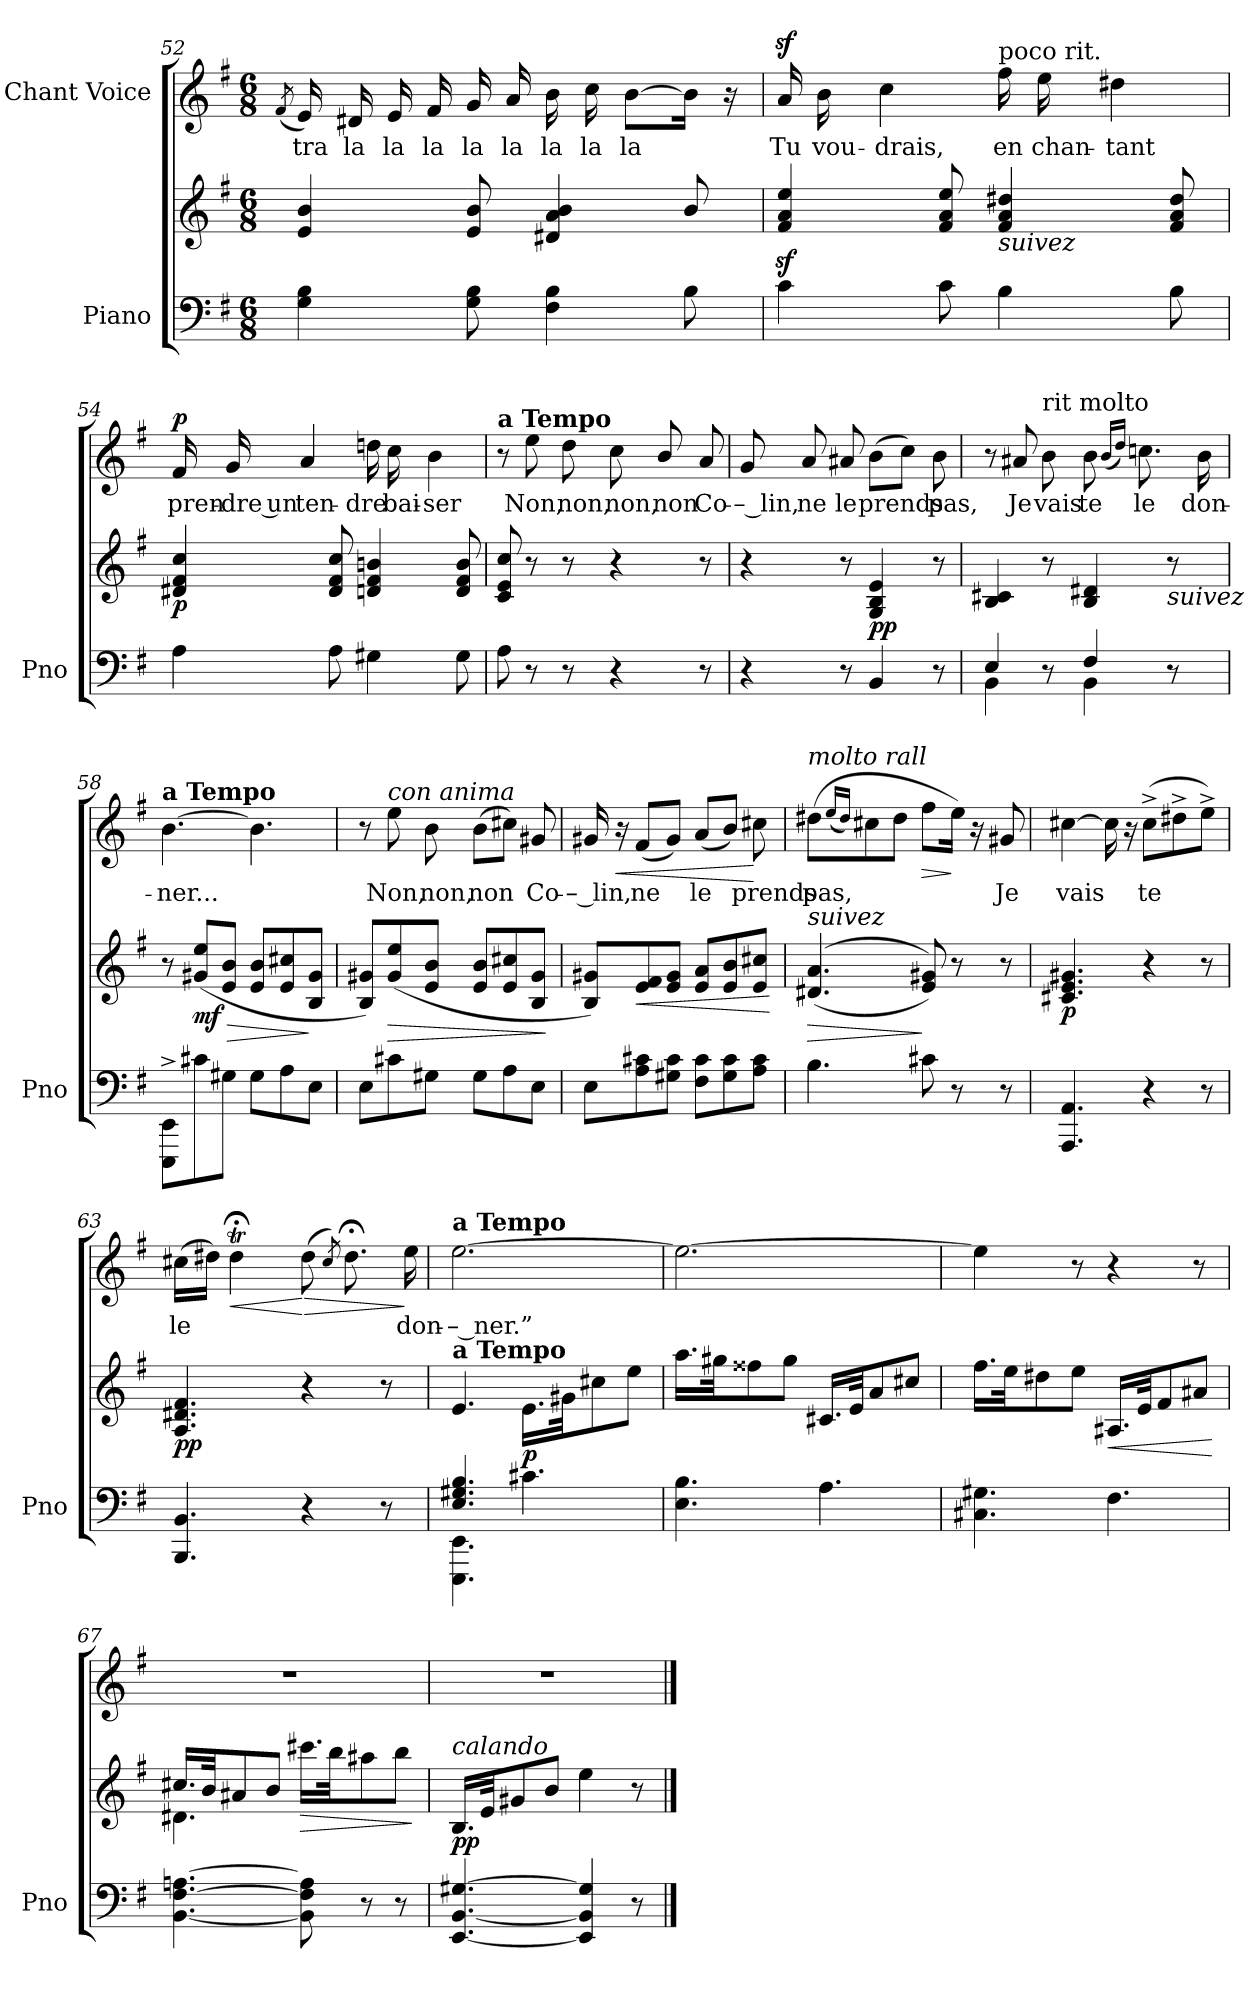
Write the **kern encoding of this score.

**kern	**kern	**dynam	**kern	**text	**dynam
*part2	*part2	*part2	*part1	*part1	*part1
*staff3	*staff2	*staff2/3	*staff1	*staff1	*staff1
*I"Piano	*	*	*I"Chant Voice	*	*
*I'Pno	*	*	*	*	*
*clefF4	*clefG2	*	*clefG2	*	*
*k[f#]	*k[f#]	*	*k[f#]	*	*
*M6/8	*M6/8	*	*M6/8	*	*
=52	=52	=52	=52	=52	=52
.	.	.	(<8qf#/	.	.
!	!	!	!	!LO:LY:b	!
4G\ 4B\	4e/ 4b/	.	16e/)	tra	.
!	!	!	!	!LO:LY:b	!
.	.	.	16d#X/	la	.
!	!	!	!	!LO:LY:b	!
.	.	.	16e/	la	.
!	!	!	!	!LO:LY:b	!
.	.	.	16f#/	la	.
!	!	!	!	!LO:LY:b	!
8G\ 8B\	8e/ 8b/	.	16g/	la	.
!	!	!	!	!LO:LY:b	!
.	.	.	16a/	la	.
!	!	!	!	!LO:LY:b	!
4F#\ 4B\	4d#X/ 4a/ 4b/	.	16b\	la	.
!	!	!	!	!LO:LY:b	!
.	.	.	16cc\	la	.
!	!	!	!	!LO:LY:b	!
.	.	.	[8b\L	la	.
8B\	8b/	.	16b\Jk]	.	.
.	.	.	16r	.	.
!!LO:PB:g=z
=53	=53	=53	=53	=53	=53
!	!	!LO:DY:b	!	!LO:LY:b	!LO:DY:a
4c\	4f#/z< 4a/z< 4ee/z<	other-dynamics	16az>/	Tu	other-dynamics
!	!	!	!	!LO:LY:b	!
.	.	.	16b\	vou-	.
!	!	!	!	!LO:LY:b	!
.	.	.	4cc\	-drais,	.
8c\	8f#/ 8a/ 8ee/	.	.	.	.
*	*	*	*MM73	*	*
!	!	!	!LO:TX:a:t=poco rit.	!	!
!	!LO:TX:b:i:t=suivez	!	!	!	!
!	!	!	!	!LO:LY:b	!
4B\	4f#/ 4a/ 4dd#X/	.	16ff#\	en	.
!	!	!	!	!LO:LY:b	!
.	.	.	16ee\	chan-	.
*	*	*	*MM69	*	*
!	!	!	!	!LO:LY:b	!
.	.	.	4dd#X\	-tant	.
8B\	8f#/ 8a/ 8dd#/	.	.	.	.
=54	=54	=54	=54	=54	=54
*	*	*	*MM66	*	*
!	!	!LO:DY:b	!	!LO:LY:b	!LO:DY:a
4A\	4d#X/ 4f#/ 4cc/	p	16f#/	pren-	p
!	!	!	!	!LO:LY:b	!
.	.	.	16g/	dre un	.
*	*	*	*MM63	*	*
!	!	!	!	!LO:LY:b	!
.	.	.	4a/	ten-	.
8A\	8d#/ 8f#/ 8cc/	.	.	.	.
*	*	*	*MM60	*	*
!	!	!	!	!LO:LY:b	!
4G#X\	4dn/ 4f#/ 4bn/	.	16ddn\	-dre	.
!	!	!	!	!LO:LY:b	!
.	.	.	16cc\	bai-	.
!	!	!	!	!LO:LY:b	!
.	.	.	4b\	-ser	.
8G#\	8d/ 8f#/ 8b/	.	.	.	.
=55	=55	=55	=55	=55	=55
*	*	*	*MM78	*	*
!	!	!	!LO:TX:a:B:t=a Tempo	!	!
8A\	8c/ 8e/ 8cc/	.	8r	.	.
!	!	!	!	!LO:LY:b	!
8r	8r	.	8ee\	Non,	.
!	!	!	!	!LO:LY:b	!
8r	8r	.	8dd\	non,	.
!	!	!	!	!LO:LY:b	!
4r	4r	.	8cc\	non,	.
!	!	!	!	!LO:LY:b	!
.	.	.	8b/	non	.
!	!	!	!	!LO:LY:b	!
8r	8r	.	8a/	Co-	.
!!LO:LB:g=z
=56	=56	=56	=56	=56	=56
!	!	!	!	!LO:LY:b	!
4r	4r	.	8g/	-– lin,	.
!	!	!	!	!LO:LY:b	!
.	.	.	8a/	ne	.
!	!	!	!	!LO:LY:b	!
8r	8r	.	8a#X/	le	.
!	!	!LO:DY:b	!	!LO:LY:b	!
4BB/	4G/ 4B/ 4e/	pp	(>8b\L	prends	.
.	.	.	8cc\J)	.	.
!	!	!	!	!LO:LY:b	!
8r	8r	.	8b\	pas,	.
=57	=57	=57	=57	=57	=57
*^	*	*	*	*	*
4E/	4BB\	4B/ 4c#X/	.	8r	.	.
!	!	!	!	!	!LO:LY:b	!
.	.	.	.	8a#X/	Je	.
*	*	*	*	*MM74	*	*
!	!	!	!	!LO:TX:a:t=rit molto	!	!
!	!	!	!	!	!LO:LY:b	!
8ryy	8r	8r	.	8b\	vais	.
!	!	!	!	!	!LO:LY:b	!
4F#/	4BB\	4B/ 4d#X/	.	8b\	te	.
*	*	*	*	*MM72	*	*
.	.	.	.	(<16qb/LL	.	.
.	.	.	.	16qdd/JJ)	.	.
!	!	!	!	!	!LO:LY:b	!
.	.	.	.	8.ccn\	le	.
!	!	!LO:TX:b:i:t=suivez	!	!	!	!
8ryy	8r	8r	.	.	.	.
!	!	!	!	!	!LO:LY:b	!
.	.	.	.	16b\	don-	.
*v	*v	*	*	*	*	*
=58	=58	=58	=58	=58	=58
*	*	*	*MM78	*	*
!	!	!	!LO:TX:a:B:t=a Tempo	!	!
!	!	!	!	!LO:LY:b	!
8EEE\^ 8EE\^L	8r	.	[4.b\	-ner...	.
!	!	!LO:HP:b	!	!	!
!	!	!LO:DY:n=1:b	!	!	!
8c#X\	(<8g#X/ 8ee/L	> mf	.	.	.
8G#X\J	8e/ 8b/J	.	.	.	.
8G#\L	8e/ 8b/L	.	4.b\]	.	.
8A\	8e/ 8cc#X/	.	.	.	.
8E\J	8B/ 8g#/J	]	.	.	.
=59	=59	=59	=59	=59	=59
8E\L	8B/ 8g#X/L)	.	8r	.	.
!	!	!	!LO:TX:a:i:t=con anima	!	!
!	!	!LO:HP:b	!	!LO:LY:b	!
8c#X\	(<8g#/ 8ee/	>	8ee\	Non,	.
!	!	!	!	!LO:LY:b	!
8G#X\J	8e/ 8b/J	.	8b\	non,	.
!	!	!	!	!LO:LY:b	!
8G#\L	8e/ 8b/L	.	(>8b\L	non	.
8A\	8e/ 8cc#X/	.	8cc#X\J)	.	.
!	!	!	!	!LO:LY:b	!
8E\J	8B/ 8g#/J	.	8g#X/	Co-	.
.	.	]	.	.	.
!!LO:LB:g=z
=60	=60	=60	=60	=60	=60
!	!	!	!	!LO:LY:b	!
8E\L	8B/ 8g#X/L)	.	16g#X/	-– lin,	.
!	!	!	!	!	!LO:HP:b
.	.	.	16r	.	<
!	!	!LO:HP:b	!	!LO:LY:b	!
8A\ 8c#X\	8e/ 8f#/	<	(<8f#/L	ne	.
8G#X\ 8c#\J	8e/ 8g#/J	.	8g#/J)	.	.
!	!	!	!	!LO:LY:b	!
8F#\ 8c#\L	8e/ 8a/L	.	(<8a/L	le	.
8G#\ 8c#\	8e/ 8b/	.	8b/J)	.	.
!	!	!	!	!LO:LY:b	!
8A\ 8c#\J	8e/ 8cc#X/J	.	8cc#X\	prends	[
.	.	[	.	.	.
=61	=61	=61	=61	=61	=61
*	*	*	*MM74	*	*
!	!	!	!LO:TX:a:i:t=molto rall	!	!
!	!LO:TX:a:i:t=suivez	!	!	!	!
!	!	!LO:HP:b	!	!LO:LY:b	!
4.B\	(<(>4.d#X/ 4.a/	>	(>8dd#X\L	pas,	.
.	.	.	(<16qee/LL	.	.
.	.	.	16qdd#/JJ)	.	.
.	.	.	8cc#X\	.	.
.	.	.	8dd#\J	.	.
*	*	*	*MM72	*	*
!	!	!	!	!	!LO:HP:b
8c#X\	8e/ 8g#X/))	]	8ff#\L	.	>
8r	8r	.	16ee\Jk)	.	]
.	.	.	16r	.	.
!	!	!	!	!LO:LY:b	!
8r	8r	.	8g#X/	Je	.
=62	=62	=62	=62	=62	=62
!	!	!LO:DY:b	!	!LO:LY:b	!
4.AAA/ 4.AA/	4.c#X/ 4.e/ 4.g#X/	p	[4cc#X\	vais	.
.	.	.	16cc#\]	.	.
.	.	.	16r	.	.
!	!	!	!	!LO:LY:b	!
4r	4r	.	(>8cc#^\L	te	.
.	.	.	8dd#X^\	.	.
8r	8r	.	8ee^\J)	.	.
=63	=63	=63	=63	=63	=63
*^	*^	*	*	*	*
!	!	!	!	!LO:DY:b	!	!LO:LY:b	!
4.BBB/ 4.BB/	2ryy	4.A/ 4.d#X/ 4.f#/	4ryy	pp	(>16cc#X\LL	le	.
.	.	.	.	.	16dd#X\JJ)	.	.
!	!	!	!	!	!	!	!LO:HP:b
.	.	.	.	.	4dd#;<t\	.	<
.	.	.	4ryy	.	.	.	.
!	!	!	!	!	!	!	!LO:HP:n=1:b
4r	.	4r	.	.	(<8dd#\	.	[ >
.	.	.	.	.	8qcc#/)	.	.
.	8r;<yy	.	8r;<yy	.	8.dd#;<\	.	.
8r	8ryy	8r	8ryy	.	.	.	.
!	!	!	!	!	!	!LO:LY:b	!
.	.	.	.	.	16ee\	don-	]
*	*	*v	*v	*	*	*	*
!!LO:LB:g=z
=64	=64	=64	=64	=64	=64	=64
*	*	*	*	*MM78	*	*
!	!	!	!	!LO:TX:a:B:t=a Tempo	!	!
!	!	!LO:TX:a:B:t=a Tempo	!	!	!	!
!	!	!	!	!	!LO:LY:b	!
4.E/ 4.G#X/ 4.B/	4.EEE\ 4.EE\	4.e/	.	[2.ee\	-– ner.”	.
!	!	!	!LO:DY:b	!	!	!
4.ryy	4.c#X\	16.e\LL	p	.	.	.
.	.	32g#X\JK	.	.	.	.
.	.	8cc#X\	.	.	.	.
.	.	8ee\J	.	.	.	.
*v	*v	*	*	*	*	*
=65	=65	=65	=65	=65	=65
4.E\ 4.B\	16.aa\LL	.	2.ee\_	.	.
.	32gg#X\JK	.	.	.	.
.	8ff##X\	.	.	.	.
.	8gg#\J	.	.	.	.
4.A\	16.c#X/LL	.	.	.	.
.	32e/JK	.	.	.	.
.	8a/	.	.	.	.
.	8cc#X/J	.	.	.	.
=66	=66	=66	=66	=66	=66
4.C#X\ 4.G#X\	16.ff#\LL	.	4ee\]	.	.
.	32ee\JK	.	.	.	.
.	8dd#X\	.	.	.	.
.	8ee\J	.	8r	.	.
!	!	!LO:HP:b	!	!	!
4.F#\	16.A#X/LL	<	4r	.	.
.	32e/JK	.	.	.	.
.	8f#/	.	.	.	.
.	8a#X/J	.	8r	.	.
.	.	[	.	.	.
=67	=67	=67	=67	=67	=67
*	*^	*	*	*	*
[4.BB\ [4.F#\ [4.An\	16.cc#X/LL	4.d#X\	.	2.r	.	.
!	!	!	!LO:DY:b	!	!	!
!	!	!	!LO:DY:n=1:b	!	!	!
.	32b/JK	.	other-dynamics sf	.	.	.
.	8a#X/	.	.	.	.	.
.	8b/J	.	.	.	.	.
!	!	!	!LO:HP:b	!	!	!
8BB\] 8F#\] 8A\]	16.ccc#X\LL	4.ryy	>	.	.	.
.	32bb\JK	.	.	.	.	.
8r	8aa#X\	.	.	.	.	.
8r	8bb\J	.	.	.	.	.
*	*v	*v	*	*	*	*
.	.	]	.	.	.
=68	=68	=68	=68	=68	=68
!	!LO:TX:a:i:t=calando	!	!	!	!
!	!	!LO:DY:b	!	!	!
[4.EE/ [4.BB/ [4.G#X/	16.B/LL	pp	2.r	.	.
.	32e/JK	.	.	.	.
.	8g#X/	.	.	.	.
.	8b/J	.	.	.	.
4EE/] 4BB/] 4G#/]	4ee\	.	.	.	.
8r	8r	.	.	.	.
==	==	==	==	==	==
*-	*-	*-	*-	*-	*-
